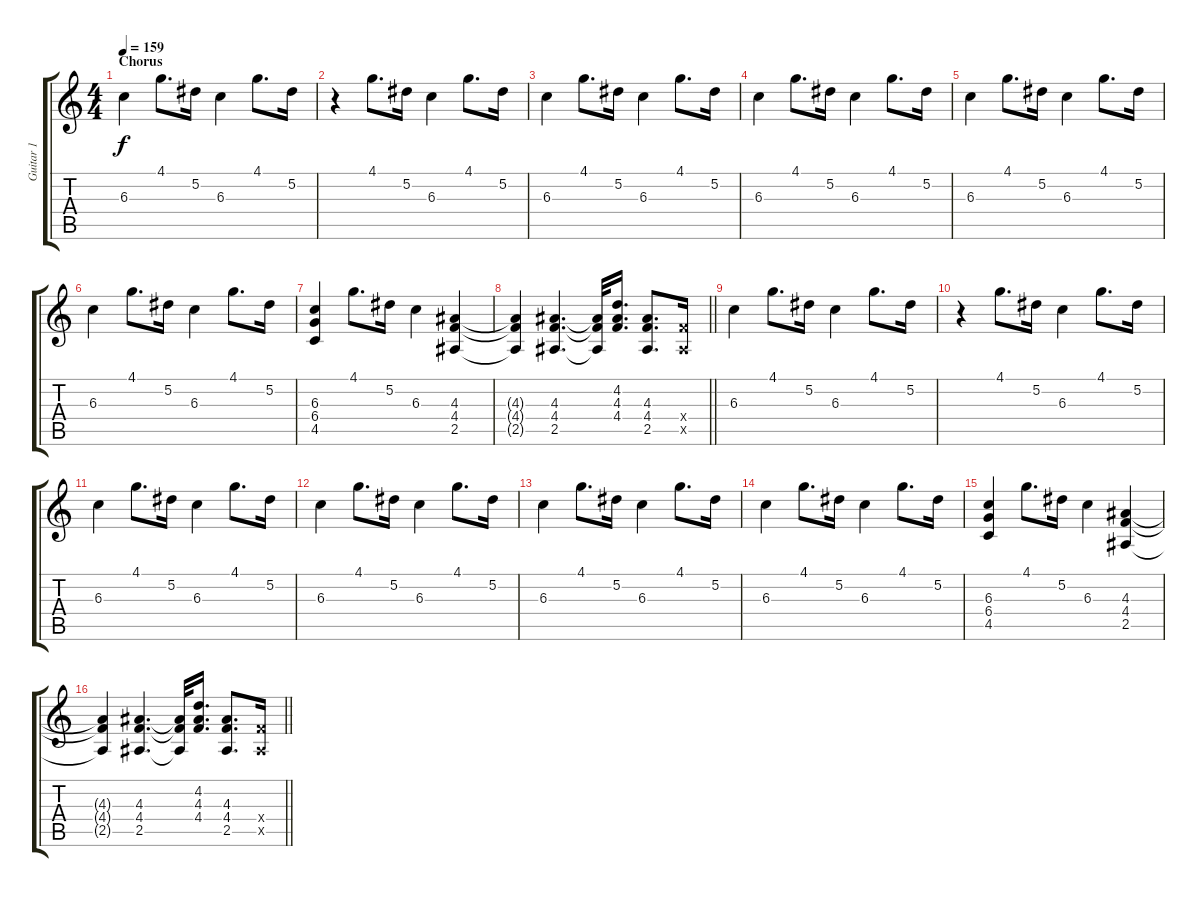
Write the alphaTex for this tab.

\track ("Guitar 1" "Guitar 1") {instrument distortionguitar}
\staff {score tabs}
\tuning (Eb4 Bb3 Gb3 Db3 Ab2 Eb2) {hide}
\ts (4 4)
\section ("" "Chorus")
\tempo 159
\clef g2
\ks c
6.3.4{dy f volume 5} 4.1.8{d} 5.2.16 6.3.4 4.1.8{d} 5.2.16 |
r.4 4.1.8{d} 5.2.16 6.3.4 4.1.8{d} 5.2.16 |
6.3.4 4.1.8{d} 5.2.16 6.3.4 4.1.8{d} 5.2.16 |
6.3.4 4.1.8{d} 5.2.16 6.3.4 4.1.8{d} 5.2.16 |
6.3.4 4.1.8{d} 5.2.16 6.3.4 4.1.8{d} 5.2.16 |
6.3.4 4.1.8{d} 5.2.16 6.3.4 4.1.8{d} 5.2.16 |
(6.3 6.4 4.5).4 4.1.8{d} 5.2.16 6.3.4 (4.3 4.4 2.5).4 |
\barLineRight lightlight
(4.3{t} 4.4{t} 2.5{t}).4 (4.3 4.4 2.5).4{d} (4.3{t} 4.4{t} 2.5{t}).32 (4.2 4.3 4.4).16{d} (4.3 4.4 2.5).8{d} (4.4{x} 2.5{x}).16 |
6.3.4 4.1.8{d} 5.2.16 6.3.4 4.1.8{d} 5.2.16 |
r.4 4.1.8{d} 5.2.16 6.3.4 4.1.8{d} 5.2.16 |
6.3.4 4.1.8{d} 5.2.16 6.3.4 4.1.8{d} 5.2.16 |
6.3.4 4.1.8{d} 5.2.16 6.3.4 4.1.8{d} 5.2.16 |
6.3.4 4.1.8{d} 5.2.16 6.3.4 4.1.8{d} 5.2.16 |
6.3.4 4.1.8{d} 5.2.16 6.3.4 4.1.8{d} 5.2.16 |
(6.3 6.4 4.5).4 4.1.8{d} 5.2.16 6.3.4 (4.3 4.4 2.5).4 |
\barLineRight lightlight
(4.3{t} 4.4{t} 2.5{t}).4 (4.3 4.4 2.5).4{d} (4.3{t} 4.4{t} 2.5{t}).32 (4.2 4.3 4.4).16{d} (4.3 4.4 2.5).8{d} (4.4{x} 2.5{x}).16
